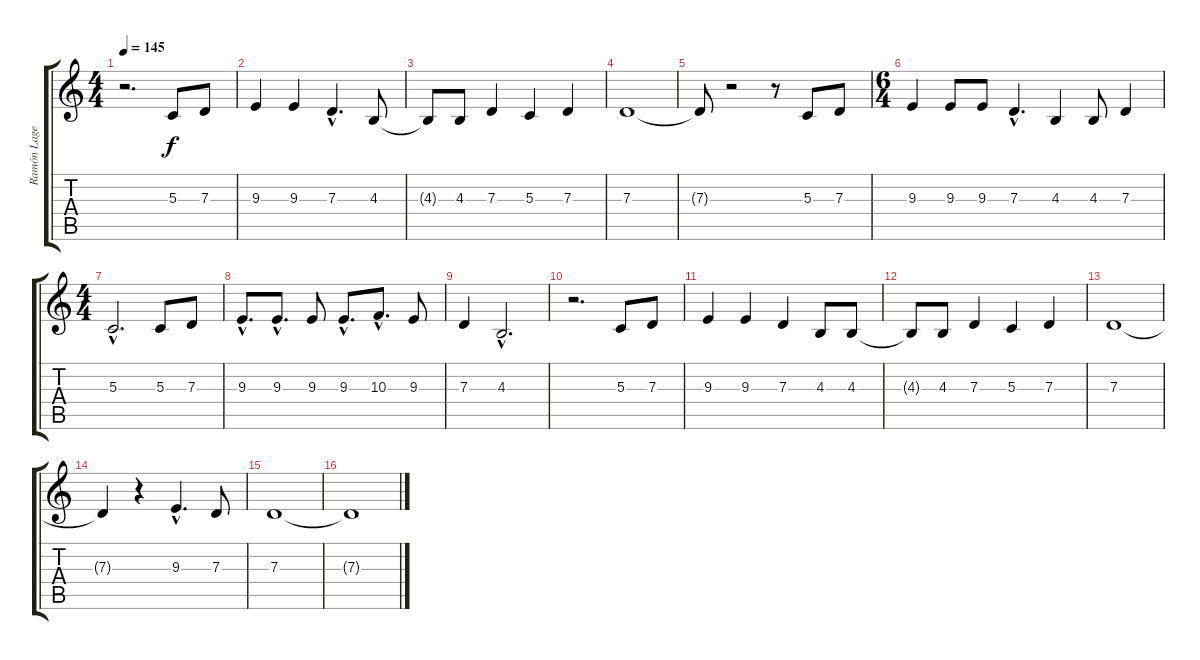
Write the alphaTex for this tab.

\track ("Ramón Lage" "Ramón Lage") {instrument lead1square}
\staff {score tabs}
\tuning (E4 B3 G3 D3 A2 E2) {hide}
\ts (4 4)
\tempo 145
\clef g2
\ks c
r.2{d dy f} 5.3.8 7.3.8 |
9.3.4 9.3.4 7.3{hac}.4{d} 4.3.8 |
4.3{t}.8 4.3.8 7.3.4 5.3.4 7.3.4 |
7.3.1 |
7.3{t}.8 r.2 r.8 5.3.8 7.3.8 |
\ts (6 4)
9.3.4 9.3.8 9.3.8 7.3{hac}.4{d} 4.3.4 4.3.8 7.3.4 |
\ts (4 4)
5.3{hac}.2{d} 5.3.8 7.3.8 |
9.3{hac}.8{d} 9.3{hac}.8{d} 9.3.8 9.3{hac}.8{d} 10.3{hac}.8{d} 9.3.8 |
7.3.4 4.3{hac}.2{d} |
r.2{d} 5.3.8 7.3.8 |
9.3.4 9.3.4 7.3.4 4.3.8 4.3.8 |
4.3{t}.8 4.3.8 7.3.4 5.3.4 7.3.4 |
7.3.1 |
7.3{t}.4 r.4 9.3{hac}.4{d} 7.3.8 |
7.3.1 |
7.3{t}.1
